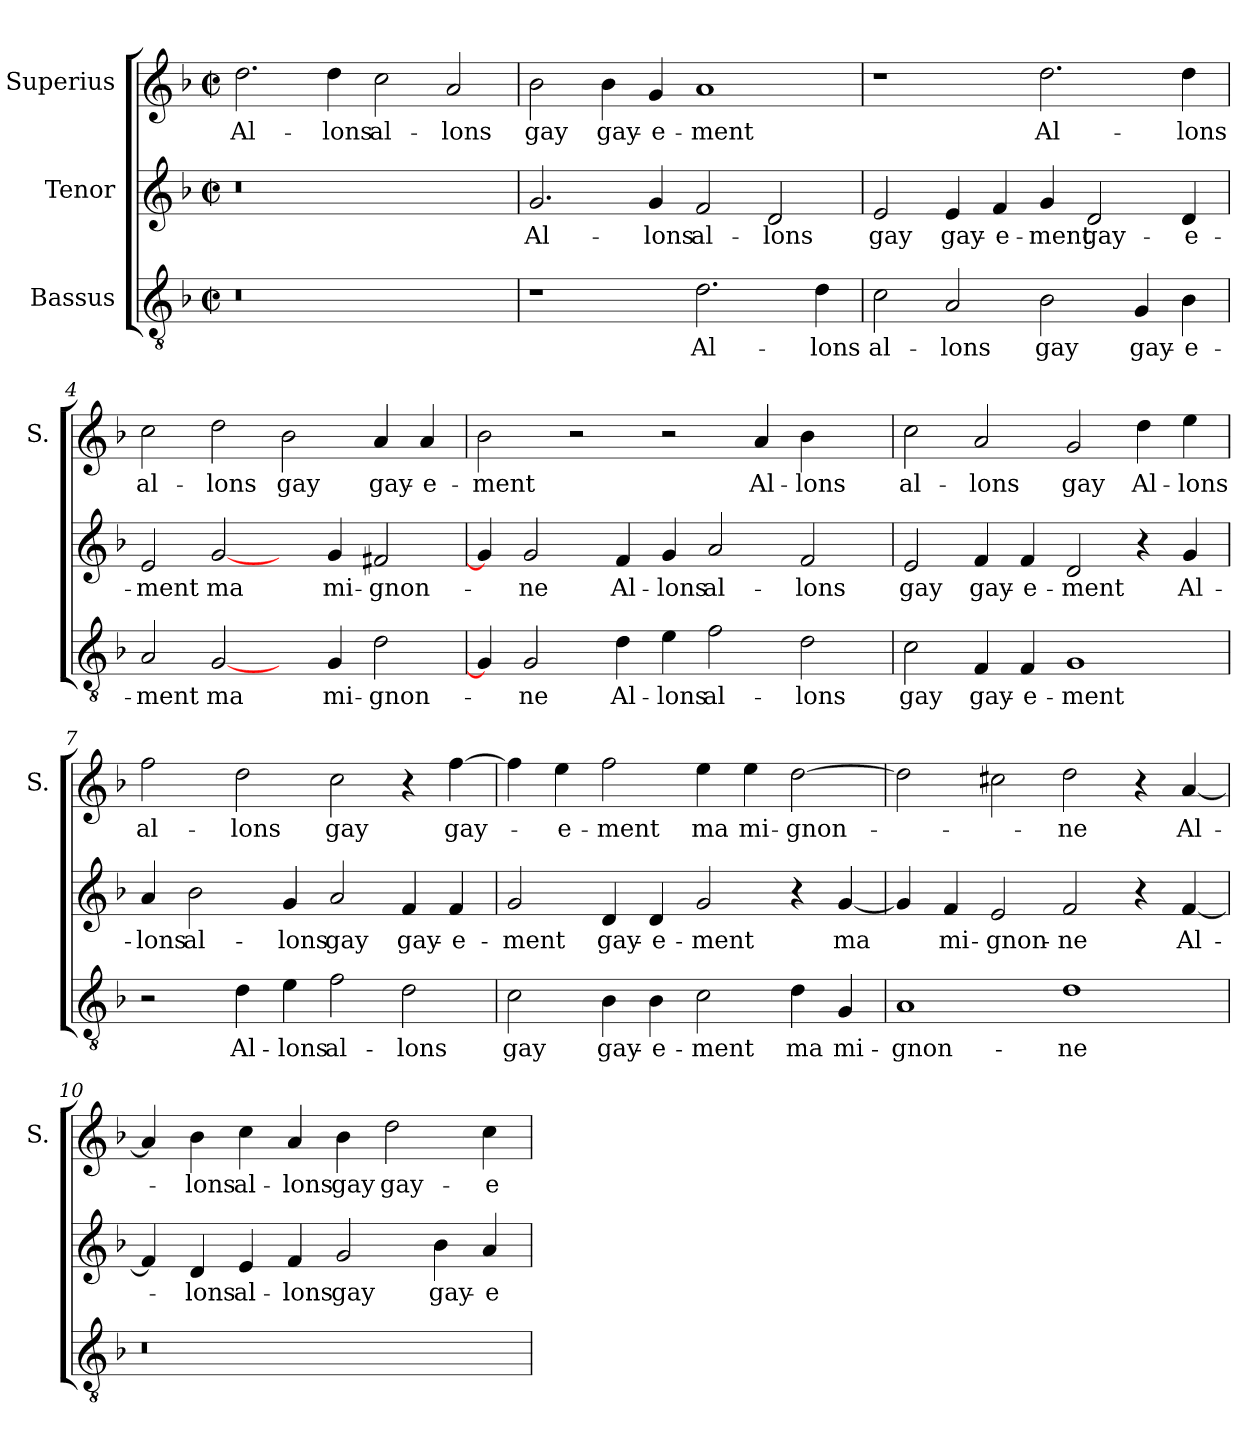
**kern	**text	**kern	**text	**kern	**text
*part3	*part3	*part2	*part2	*part1	*part1
*staff3	*staff3	*staff2	*staff2	*staff1	*staff1
*I"Bassus	*	*I"Tenor	*	*I"Superius	*
*	*	*	*	*I'S.	*
*clefGv2	*	*clefG2	*	*clefG2	*
*k[b-]	*	*k[b-]	*	*k[b-]	*
*F:	*	*F:	*	*F:	*
*M2/2	*	*M2/2	*	*M2/2	*
*met(c|)	*	*met(c|)	*	*met(c|)	*
=1	=1	=1	=1	=1	=1
!LO:N:vis=0	!	!LO:N:vis=0	!	!	!
1r	.	1r	.	2.dd\	Al-
.	.	.	.	4dd\	-lons
1ryy	.	1ryy	.	2cc\	al-
.	.	.	.	2a/	-lons
=2	=2	=2	=2	=2	=2
1r	.	2.g/	Al-	2b-\	gay
.	.	.	.	4b-\	gay-
.	.	4g/	-lons	4g/	-e-
2.d\	Al-	2f/	al-	1a/	-ment
.	.	2d/	-lons	.	.
4d\	-lons	.	.	.	.
=3	=3	=3	=3	=3	=3
2c\	al-	2e/	gay	1r	.
2A/	-lons	4e/	gay-	.	.
.	.	4f/	-e-	.	.
2B-\	gay	4g/	-ment	2.dd\	Al-
.	.	2d/	gay-	.	.
4G/	gay-	.	.	.	.
4B-\	-e-	4d/	-e-	4dd\	-lons
=4	=4	=4	=4	=4	=4
2A/	-ment	2e/	-ment	2cc\	al-
[2G/	ma	[2g/	ma	2dd\	-lons
4ryy	.	4ryy	.	2b-\	gay
4G/	mi-	4g/	mi-	.	.
2d\	-gnon-	2f#X/	-gnon-	4a/	gay-
.	.	.	.	4a/	-e-
=5	=5	=5	=5	=5	=5
4G/]	.	4g/]	.	2b-\	-ment
2G/	-ne	2g/	-ne	.	.
.	.	.	.	2r	.
4d\	Al-	4f/	Al-	.	.
4e\	-lons	4g/	-lons	2r	.
2f\	al-	2a/	al-	.	.
.	.	.	.	4a/	Al-
2d\	-lons	2f/	-lons	4b-\	-lons
.	.	.	.	4ryy	.
!!LO:LB:g=z
=6	=6	=6	=6	=6	=6
2c\	gay	2e/	gay	2cc\	al-
4F/	gay-	4f/	gay-	2a/	-lons
4F/	-e-	4f/	-e-	.	.
1G/	-ment	2d/	-ment	2g/	gay
.	.	4r	.	4dd\	Al-
.	.	4g/	Al-	4ee\	-lons
=7	=7	=7	=7	=7	=7
2r	.	4a/	-lons	2ff\	al-
.	.	2b-\	al-	.	.
4d\	Al-	.	.	2dd\	-lons
4e\	-lons	4g/	-lons	.	.
2f\	al-	2a/	gay	2cc\	gay
2d\	-lons	4f/	gay-	4r	.
.	.	4f/	-e-	[4ff\	gay-
=8	=8	=8	=8	=8	=8
2c\	gay	2g/	-ment	4ff\]	.
.	.	.	.	4ee\	-e-
4B-\	gay-	4d/	gay-	2ff\	-ment
4B-\	-e-	4d/	-e-	.	.
2c\	-ment	2g/	-ment	4ee\	ma
.	.	.	.	4ee\	mi-
4d\	ma	4r	.	[2dd\	-gnon-
4G/	mi-	[4g/	ma	.	.
=9	=9	=9	=9	=9	=9
1A/	-gnon-	4g/]	.	2dd\]	.
.	.	4f/	mi-	.	.
.	.	2e/	-gnon-	2cc#X\	.
1d\	-ne	2f/	-ne	2dd\	-ne
.	.	4r	.	4r	.
.	.	[4f/	Al-	[4a/	Al-
!!LO:LB:g=z
=10	=10	=10	=10	=10	=10
!LO:N:vis=0	!	!	!	!	!
1r	.	4f/]	.	4a/]	.
.	.	4d/	-lons	4b-\	-lons
.	.	4e/	al-	4cc\	al-
.	.	4f/	-lons	4a/	-lons
1ryy	.	2g/	gay	4b-\	gay
.	.	.	.	2dd\	gay-
.	.	4b-\	gay-	.	.
.	.	4a/	-e-	4cc\	-e-
=	=	=	=	=	=
*-	*-	*-	*-	*-	*-
